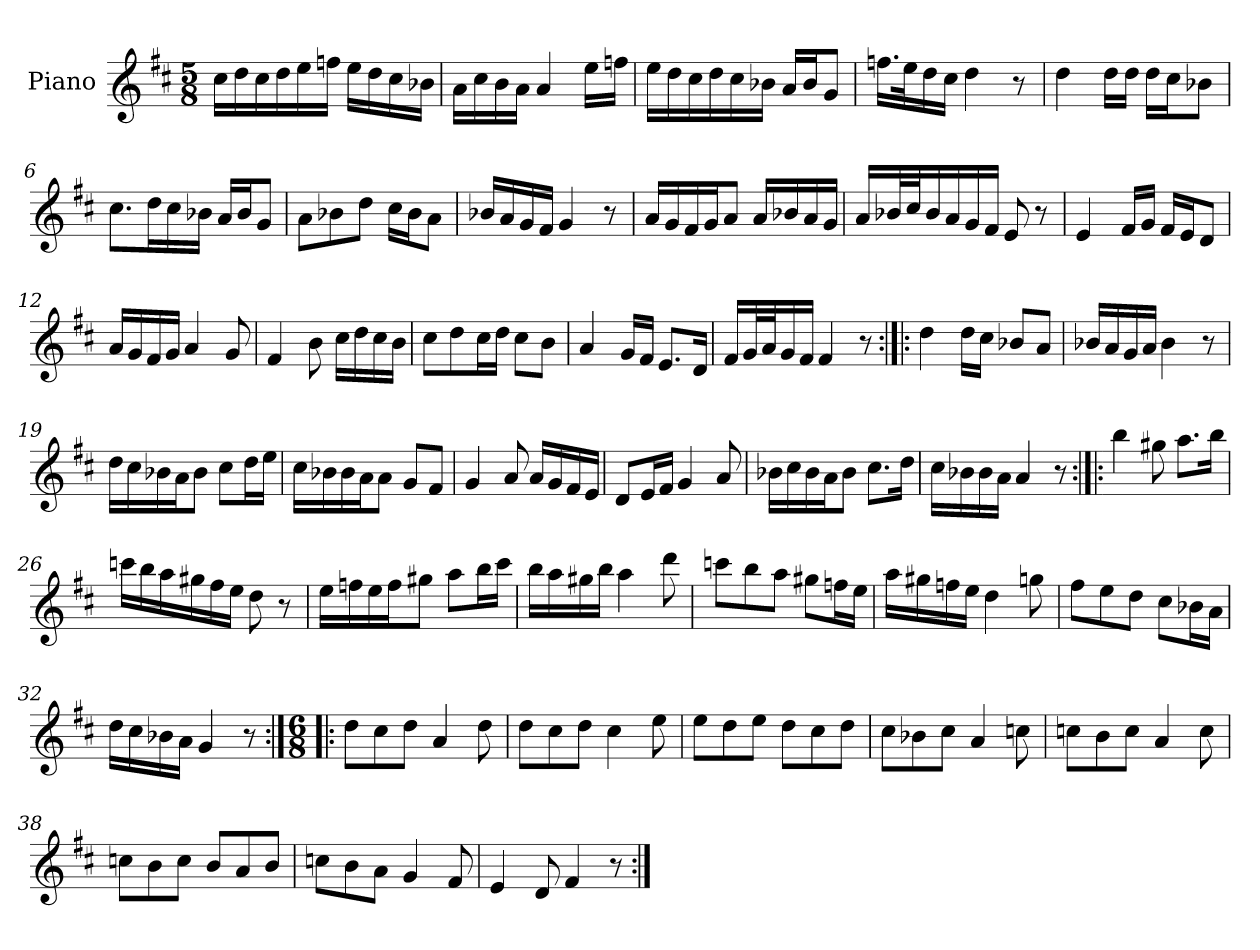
**kern
*part1
*staff1
*I"Piano
*I'Pno.
*clefG2
*k[f#c#]
*M5/8
=1
16cc#\LL
16dd\
16cc#\
16dd\
16ee\
16ffn\JJ
16ee\LL
16dd\
16cc#\
16b-X\JJ
=2
16a\LL
16cc#\
16b\
16a\JJ
4a/
16ee\LL
16ffn\JJ
=3
16ee\LL
16dd\
16cc#\
16dd\
16cc#\
16b-X\JJ
16a/LL
16b-/J
8g/J
=4
16.ffn\LL
32ee\K
16dd\
16cc#\JJ
4dd\
8r
=5
4dd\
16dd\LL
16dd\JJ
16dd\LL
16cc#\J
8b-X\J
!!LO:LB:g=z
=6
8.cc#\L
16dd\L
16cc#\
16b-X\JJ
16a/LL
16b-/J
8g/J
=7
8a\L
8b-X\
8dd\J
16cc#\LL
16b-\J
8a\J
=8
16b-X/LL
16a/
16g/
16f#/JJ
4g/
8r
=9
16a/LL
16g/
16f#/
16g/J
8a/J
16a/LL
16b-X/
16a/
16g/JJ
=10
16a/LL
32b-X/L
32cc#/J
16b-/
16a/
16g/
16f#/JJ
8e/
8r
!!LO:LB:g=z
=11
4e/
16f#/LL
16g/JJ
16f#/LL
16e/J
8d/J
=12
16a/LL
16g/
16f#/
16g/JJ
4a/
8g/
=13
4f#/
8b\
16cc#\LL
16dd\
16cc#\
16b\JJ
=14
8cc#\L
8dd\
16cc#\L
16dd\JJ
8cc#\L
8b\J
=15
4a/
16g/LL
16f#/JJ
8.e/L
16d/Jk
=16
16f#/LL
32g/L
32a/J
16g/
16f#/JJ
4f#/
8r
!!LO:LB:g=z
=17:|!|:
4dd\
16dd\LL
16cc#\JJ
8b-X/L
8a/J
=18
16b-X/LL
16a/
16g/
16a/JJ
4b-\
8r
=19
16dd\LL
16cc#\
16b-X\
16a\J
8b-\J
8cc#\L
16dd\L
16ee\JJ
=20
16cc#\LL
16b-X\
16b-\
16a\J
8a\J
8g/L
8f#/J
=21
4g/
8a/
16a/LL
16g/
16f#/
16e/JJ
=22
8d/L
16e/L
16f#/JJ
4g/
8a/
!!LO:LB:g=z
=23
16b-X\LL
16cc#\
16b-\
16a\J
8b-\J
8.cc#\L
16dd\Jk
=24
16cc#\LL
16b-X\
16b-\
16a\JJ
4a/
8r
=25:|!|:
4bb\
8gg#X\
8.aa\L
16bb\Jk
=26
16cccn\LL
16bb\
16aa\
16gg#X\
16ff#\
16ee\JJ
8dd\
8r
=27
16ee\LL
16ffn\
16ee\
16ff\J
8gg#X\J
8aa\L
16bb\L
16ccc#\JJ
!!LO:LB:g=z
=28
16bb\LL
16aa\
16gg#X\
16bb\JJ
4aa\
8ddd\
=29
8cccn\L
8bb\
8aa\J
8gg#X\L
16ffn\L
16ee\JJ
=30
16aa\LL
16gg#X\
16ffn\
16ee\JJ
4dd\
8ggn\
=31
8ff#\L
8ee\
8dd\J
8cc#\L
16b-X\L
16a\JJ
=32
16dd\LL
16cc#\
16b-X\
16a\JJ
4g/
8r
!!LO:LB:g=z
=33:|!|:
*M6/8
8dd\L
8cc#\
8dd\J
4a/
8dd\
=34
8dd\L
8cc#\
8dd\J
4cc#\
8ee\
=35
8ee\L
8dd\
8ee\J
8dd\L
8cc#\
8dd\J
=36
8cc#\L
8b-X\
8cc#\J
4a/
8ccn\
=37
8ccn\L
8b\
8cc\J
4a/
8cc\
=38
8ccn\L
8b\
8cc\J
8b/L
8a/
8b/J
=39
8ccn\L
8b\
8a\J
4g/
8f#/
!!LO:LB:g=z
=40
4e/
8d/
4f#/
8r
=:|!
*-
